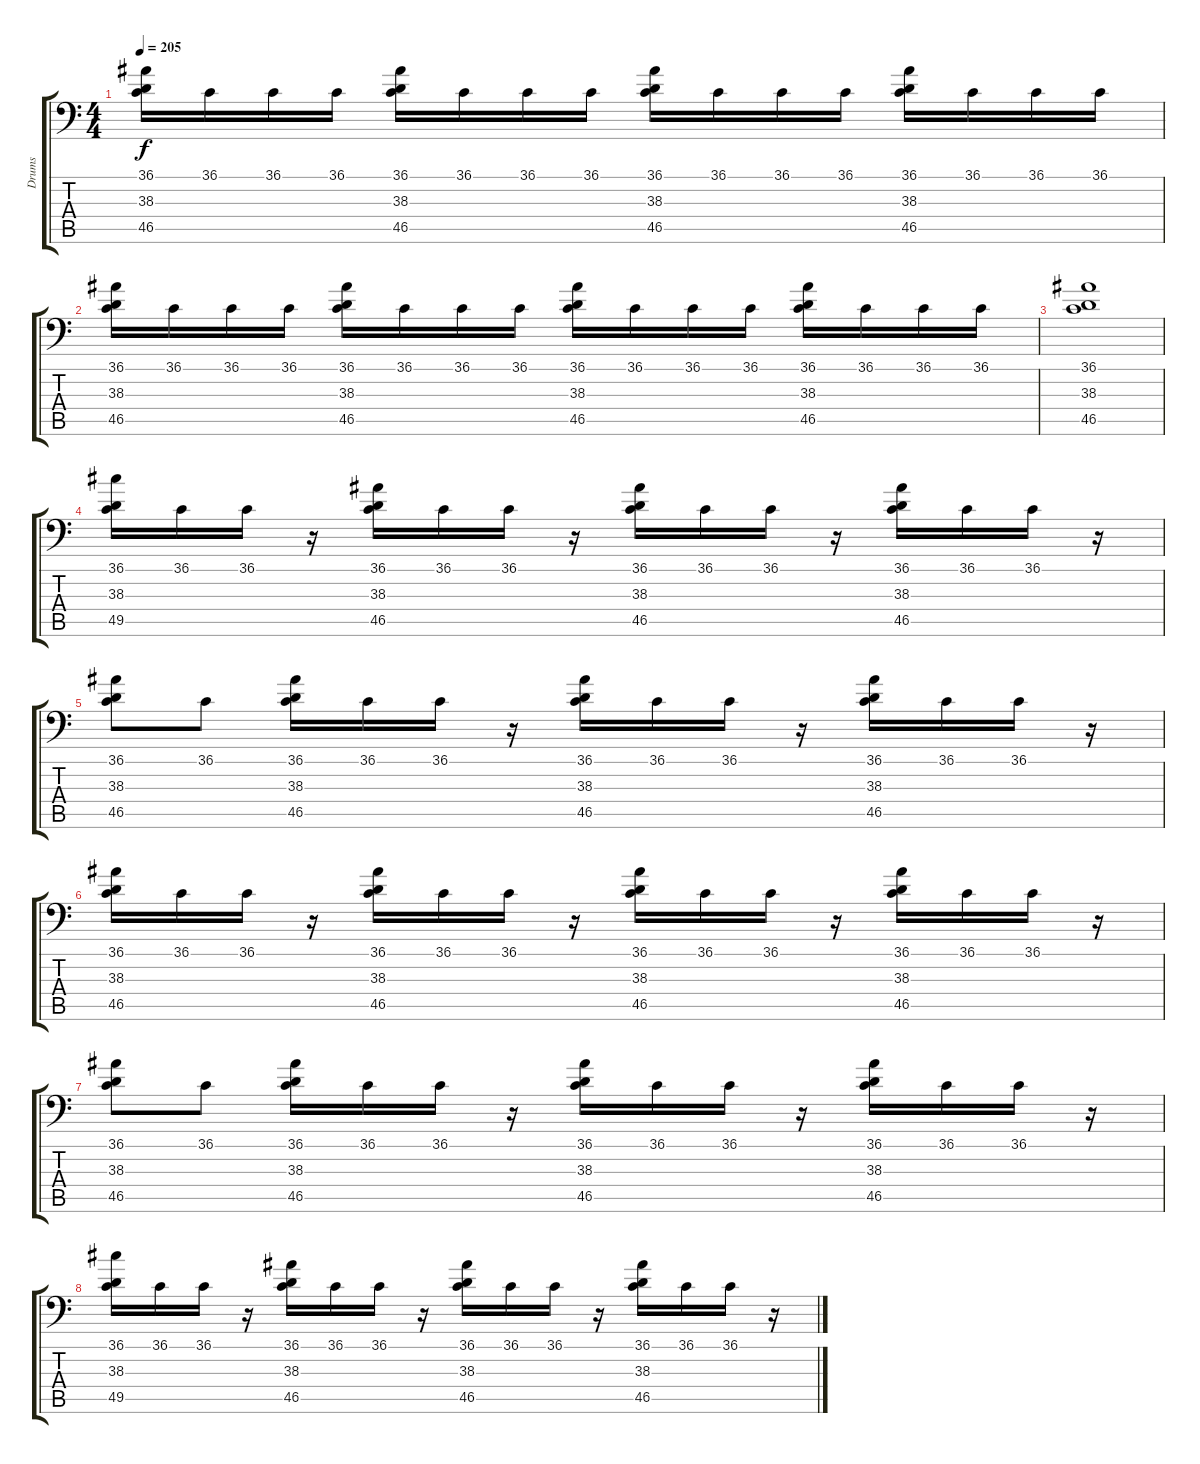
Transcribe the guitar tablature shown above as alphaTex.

\track ("Drums" "Drums") {instrument acousticgrandpiano}
\staff {score tabs}
\tuning (C-1 C-1 C-1 C-1 C-1 C-1) {hide}
\ts (4 4)
\tempo 205
\clef f4
\ks c
(36.1 38.3 46.5).16{dy f} 36.1.16 36.1.16 36.1.16 (36.1 38.3 46.5).16 36.1.16 36.1.16 36.1.16 (36.1 38.3 46.5).16 36.1.16 36.1.16 36.1.16 (36.1 38.3 46.5).16 36.1.16 36.1.16 36.1.16 |
(36.1 38.3 46.5).16 36.1.16 36.1.16 36.1.16 (36.1 38.3 46.5).16 36.1.16 36.1.16 36.1.16 (36.1 38.3 46.5).16 36.1.16 36.1.16 36.1.16 (36.1 38.3 46.5).16 36.1.16 36.1.16 36.1.16 |
(36.1 38.3 46.5).1 |
(36.1 38.3 49.5).16 36.1.16 36.1.16 r.16 (36.1 38.3 46.5).16 36.1.16 36.1.16 r.16 (36.1 38.3 46.5).16 36.1.16 36.1.16 r.16 (36.1 38.3 46.5).16 36.1.16 36.1.16 r.16 |
(36.1 38.3 46.5).8 36.1.8 (36.1 38.3 46.5).16 36.1.16 36.1.16 r.16 (36.1 38.3 46.5).16 36.1.16 36.1.16 r.16 (36.1 38.3 46.5).16 36.1.16 36.1.16 r.16 |
(36.1 38.3 46.5).16 36.1.16 36.1.16 r.16 (36.1 38.3 46.5).16 36.1.16 36.1.16 r.16 (36.1 38.3 46.5).16 36.1.16 36.1.16 r.16 (36.1 38.3 46.5).16 36.1.16 36.1.16 r.16 |
(36.1 38.3 46.5).8 36.1.8 (36.1 38.3 46.5).16 36.1.16 36.1.16 r.16 (36.1 38.3 46.5).16 36.1.16 36.1.16 r.16 (36.1 38.3 46.5).16 36.1.16 36.1.16 r.16 |
(36.1 38.3 49.5).16 36.1.16 36.1.16 r.16 (36.1 38.3 46.5).16 36.1.16 36.1.16 r.16 (36.1 38.3 46.5).16 36.1.16 36.1.16 r.16 (36.1 38.3 46.5).16 36.1.16 36.1.16 r.16
